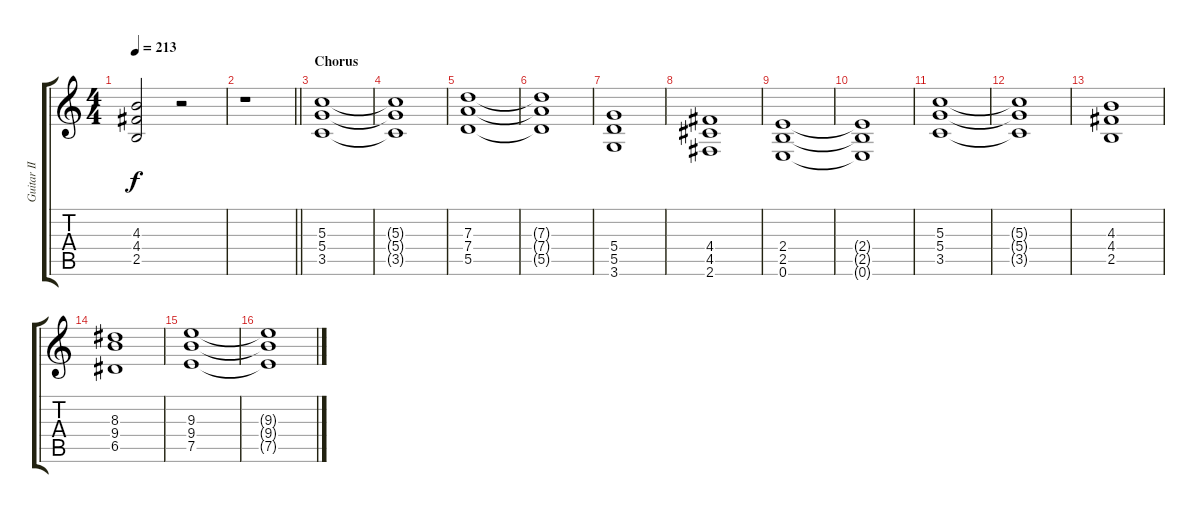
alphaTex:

\track ("Guitar II" "Guitar II") {instrument distortionguitar}
\staff {score tabs}
\tuning (E4 B3 G3 D3 A2 E2) {hide}
\ts (4 4)
\tempo 213
\clef g2
\ks c
(4.3 4.4 2.5).2{dy f} r.2 |
\barLineRight lightlight
r.1 |
\section ("" "Chorus")
(5.3 5.4 3.5).1 |
(5.3{t} 5.4{t} 3.5{t}).1 |
(7.3 7.4 5.5).1 |
(7.3{t} 7.4{t} 5.5{t}).1 |
(5.4 5.5 3.6).1 |
(4.4 4.5 2.6).1 |
(2.4 2.5 0.6).1 |
(2.4{t} 2.5{t} 0.6{t}).1 |
(5.3 5.4 3.5).1 |
(5.3{t} 5.4{t} 3.5{t}).1 |
(4.3 4.4 2.5).1 |
(8.3 9.4 6.5).1 |
(9.3 9.4 7.5).1 |
(9.3{t} 9.4{t} 7.5{t}).1
